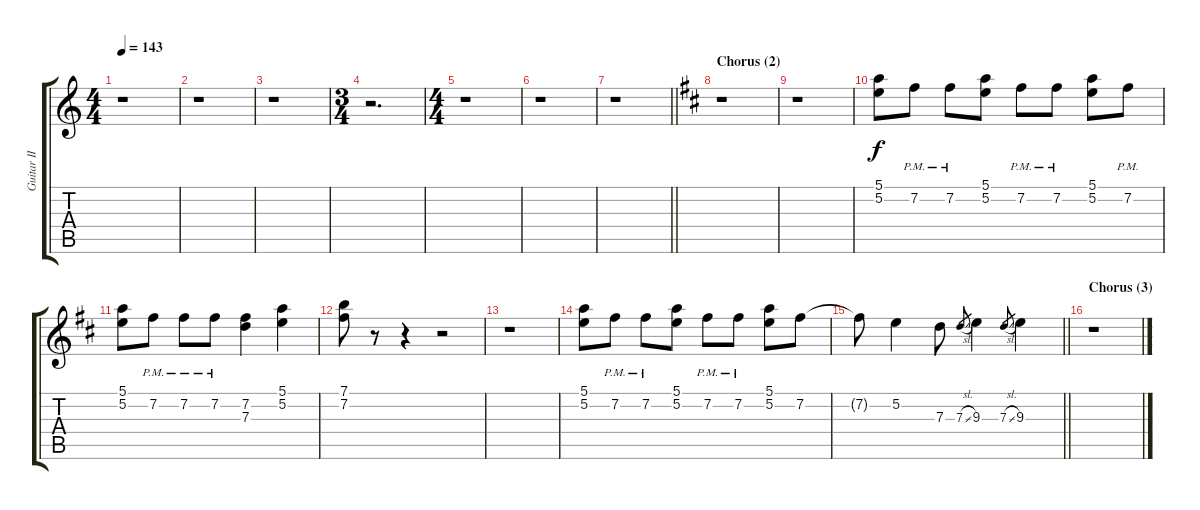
\track ("Guitar II (+VI)" "Guitar II ") {instrument distortionguitar}
\staff {score tabs}
\tuning (E4 B3 G3 D3 A2 E2) {hide}
\ts (4 4)
\tempo 143
\clef g2
\ks aminor
r.1{dy f} |
r.1 |
r.1 |
\ts (3 4)
r.2{d} |
\ts (4 4)
r.1 |
r.1 |
\barLineRight lightlight
r.1 |
\section ("" "Chorus (2)")
\ks d
r.1 |
r.1 |
(5.1 5.2).8 7.2{pm}.8 7.2{pm}.8 (5.1 5.2).8 7.2{pm}.8 7.2{pm}.8 (5.1 5.2).8 7.2{pm}.8 |
(5.1 5.2).8 7.2{pm}.8 7.2{pm}.8 7.2{pm}.8 (7.2 7.3).4 (5.1 5.2).4 |
(7.1 7.2).8 r.8 r.4 r.2 |
r.1 |
(5.1 5.2).8 7.2{pm}.8 7.2{pm}.8 (5.1 5.2).8 7.2{pm}.8 7.2{pm}.8 (5.1 5.2).8 7.2.8 |
\barLineRight lightlight
7.2{t}.8 5.2.4 7.3.8 7.3{sl}.8{gr} 9.3.4 7.3{sl}.8{gr} 9.3.4 |
\section ("" "Chorus (3)")
r.1
